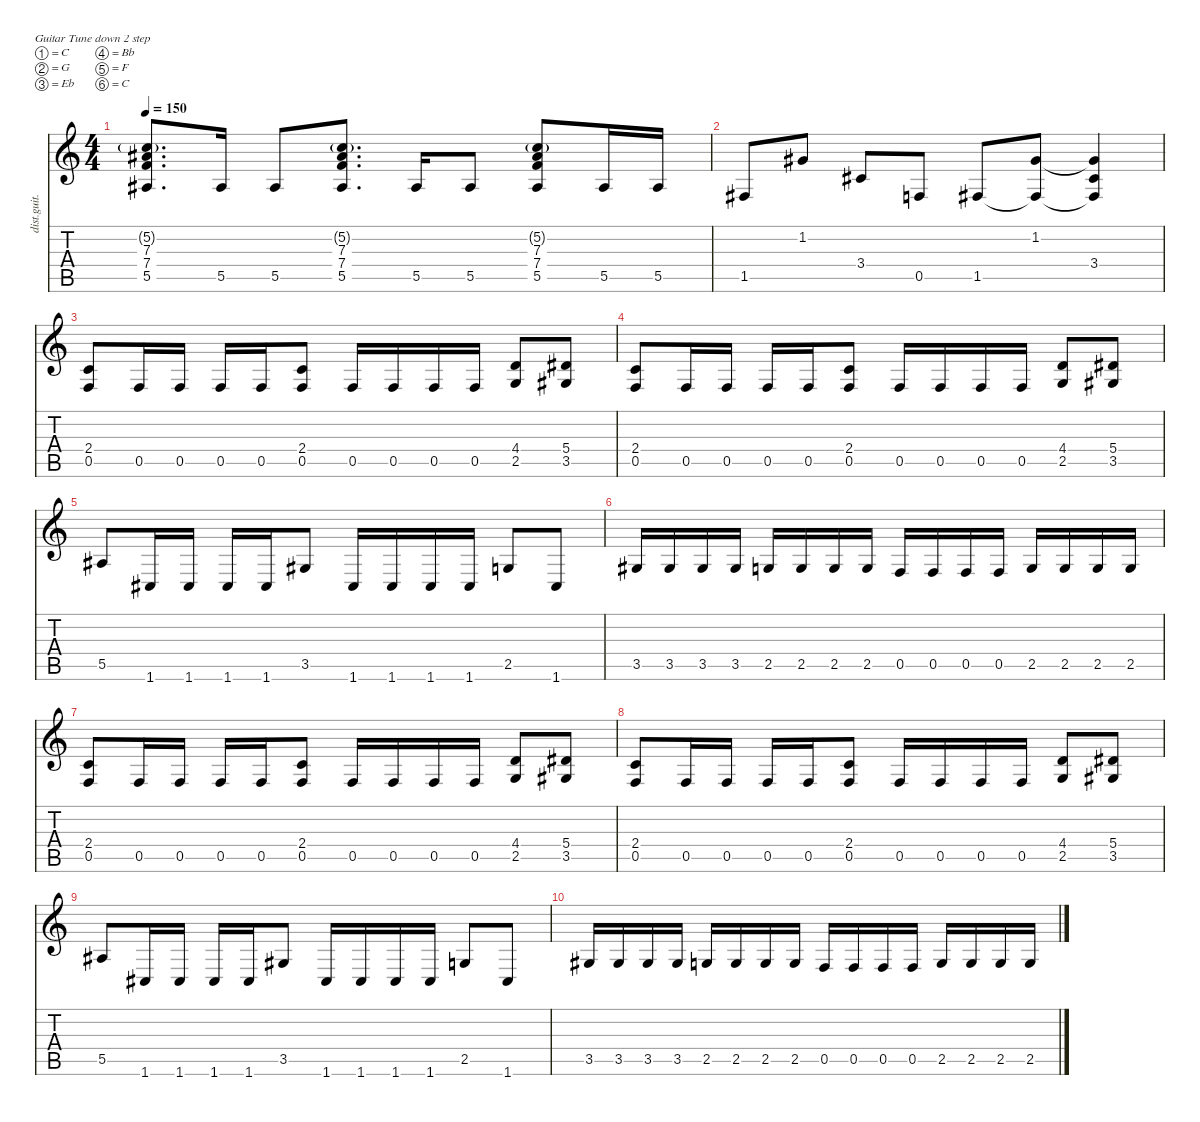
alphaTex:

\defaultSystemsLayout 4
\hideDynamics
\bracketExtendMode nobrackets
\otherSystemsTrackNameOrientation horizontal
\track ("Guitar 2" "dist.guit.") {instrument distortionguitar}
\staff {score tabs}
\tuning (C4 G3 Eb3 Bb2 F2 C2)
\ts (4 4)
\tempo 150
\clef g2
\ks c
(5.2{g} 7.3{acc #} 7.4 5.5{acc #}).8{d dy mf beam Up} 5.5{acc #}.16{beam Up} 5.5{acc #}.8{beam Up} (5.2{g} 7.3{acc #} 7.4 5.5{acc #}).8{d beam Up} 5.5{acc #}.16{beam Up} 5.5{acc #}.8{beam Up} (5.2{g} 7.3{acc #} 7.4 5.5{acc #}).8{beam Up} 5.5{acc #}.16{beam Up} 5.5{acc #}.16{beam Up} |
1.5{acc #}.8{beam Up} 1.2{acc #}.8{dy f beam Up} 3.4{acc #}.8{dy mf beam Up} 0.5.8{beam Up} 1.5{acc #}.8{beam Up} (1.2{acc #} 1.5{t acc #}).8{beam Up} (1.2{t acc #} 3.4{acc #} 1.5{t acc #}).4{dy f beam Up} |
(2.4 0.5).8{beam Up} 0.5.16{beam Up} 0.5.16{beam Up} 0.5.16{beam Up} 0.5.16{beam Up} (2.4 0.5).8{beam Up} 0.5.16{beam Up} 0.5.16{beam Up} 0.5.16{beam Up} 0.5.16{beam Up} (4.4 2.5).8{beam Up} (5.4{acc #} 3.5{acc #}).8{beam Up} |
(2.4 0.5).8{beam Up} 0.5.16{beam Up} 0.5.16{beam Up} 0.5.16{beam Up} 0.5.16{beam Up} (2.4 0.5).8{beam Up} 0.5.16{beam Up} 0.5.16{beam Up} 0.5.16{beam Up} 0.5.16{beam Up} (4.4 2.5).8{beam Up} (5.4{acc #} 3.5{acc #}).8{beam Up} |
5.5{acc #}.8{beam Up} 1.6{acc #}.16{beam Up} 1.6{acc #}.16{beam Up} 1.6{acc #}.16{beam Up} 1.6{acc #}.16{beam Up} 3.5{acc #}.8{beam Up} 1.6{acc #}.16{beam Up} 1.6{acc #}.16{beam Up} 1.6{acc #}.16{beam Up} 1.6{acc #}.16{beam Up} 2.5.8{beam Up} 1.6{acc #}.8{beam Up} |
3.5{acc #}.16{beam Up} 3.5{acc #}.16{beam Up} 3.5{acc #}.16{beam Up} 3.5{acc #}.16{beam Up} 2.5.16{beam Up} 2.5.16{beam Up} 2.5.16{beam Up} 2.5.16{beam Up} 0.5.16{beam Up} 0.5.16{beam Up} 0.5.16{beam Up} 0.5.16{beam Up} 2.5.16{beam Up} 2.5.16{beam Up} 2.5.16{beam Up} 2.5.16{beam Up} |
(2.4 0.5).8{beam Up} 0.5.16{beam Up} 0.5.16{beam Up} 0.5.16{beam Up} 0.5.16{beam Up} (2.4 0.5).8{beam Up} 0.5.16{beam Up} 0.5.16{beam Up} 0.5.16{beam Up} 0.5.16{beam Up} (4.4 2.5).8{beam Up} (5.4{acc #} 3.5{acc #}).8{beam Up} |
(2.4 0.5).8{beam Up} 0.5.16{beam Up} 0.5.16{beam Up} 0.5.16{beam Up} 0.5.16{beam Up} (2.4 0.5).8{beam Up} 0.5.16{beam Up} 0.5.16{beam Up} 0.5.16{beam Up} 0.5.16{beam Up} (4.4 2.5).8{beam Up} (5.4{acc #} 3.5{acc #}).8{beam Up} |
5.5{acc #}.8{beam Up} 1.6{acc #}.16{beam Up} 1.6{acc #}.16{beam Up} 1.6{acc #}.16{beam Up} 1.6{acc #}.16{beam Up} 3.5{acc #}.8{beam Up} 1.6{acc #}.16{beam Up} 1.6{acc #}.16{beam Up} 1.6{acc #}.16{beam Up} 1.6{acc #}.16{beam Up} 2.5.8{beam Up} 1.6{acc #}.8{beam Up} |
3.5{acc #}.16{beam Up} 3.5{acc #}.16{beam Up} 3.5{acc #}.16{beam Up} 3.5{acc #}.16{beam Up} 2.5.16{beam Up} 2.5.16{beam Up} 2.5.16{beam Up} 2.5.16{beam Up} 0.5.16{beam Up} 0.5.16{beam Up} 0.5.16{beam Up} 0.5.16{beam Up} 2.5.16{beam Up} 2.5.16{beam Up} 2.5.16{beam Up} 2.5.16{beam Up}
